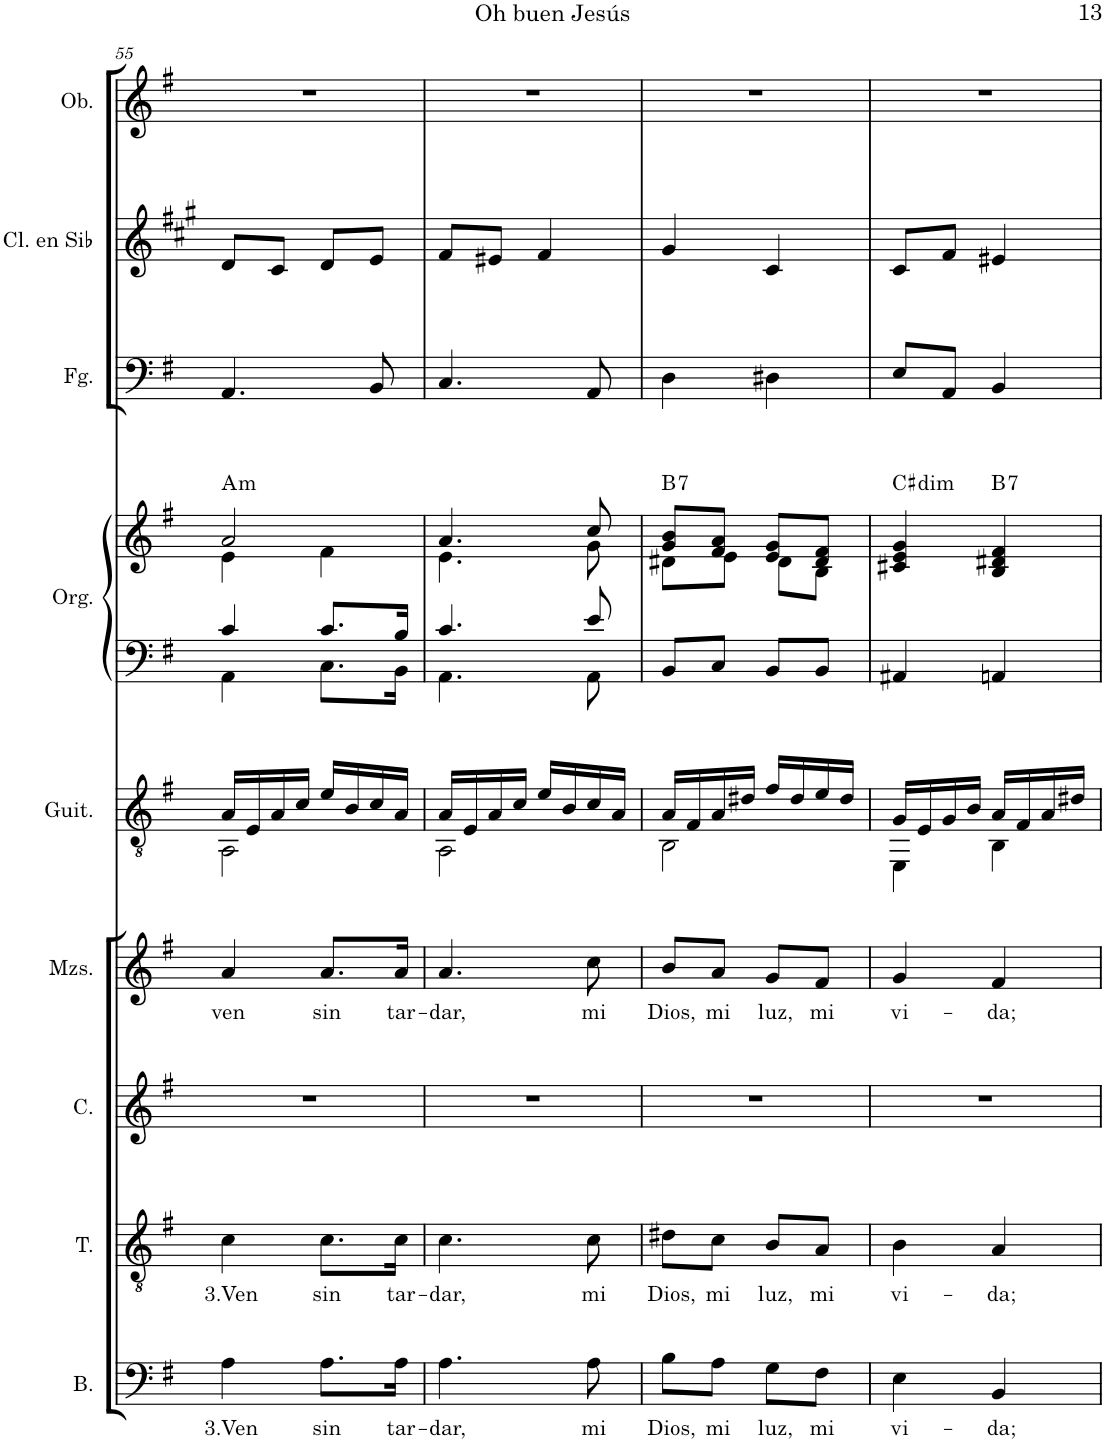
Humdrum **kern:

**kern	**text	**kern	**text	**kern	**kern	**text	**kern	**harte	**kern	**kern	**harte	**kern	**kern	**kern
*part9	*part9	*part8	*part8	*part7	*part6	*part6	*part5	*part5	*part4	*part4	*part4	*part3	*part2	*part1
*staff10	*staff10	*staff9	*staff9	*staff8	*staff7	*staff7	*staff6	*	*staff5	*staff4	*	*staff3	*staff2	*staff1
*I"Bajo	*	*I"Tenor	*	*I"Contralto	*I"Mezzosoprano	*	*I"Guitarra acústica	*	*I"Órgano	*	*	*I"Fagot	*I"Clarinete en Sib	*I"Oboe
*I'B.	*	*I'T.	*	*I'C.	*I'Mzs.	*	*I'Guit.	*	*	*	*	*I'Fg.	*I'Cl. en Sib	*I'Ob.
!!LO:PB:g=z
*clefF4	*	*clefGv2	*	*clefG2	*clefG2	*	*clefGv2	*	*clefF4	*clefG2	*	*clefF4	*clefG2	*clefG2
*	*	*	*	*	*	*	*	*	*	*	*	*	*Trd1c2	*
*k[f#]	*	*k[f#]	*	*k[f#]	*k[f#]	*	*k[f#]	*	*k[f#]	*k[f#]	*	*k[f#]	*k[f#c#g#]	*k[f#]
*M2/4	*	*M2/4	*	*M2/4	*M2/4	*	*M2/4	*	*M2/4	*M2/4	*	*M2/4	*M2/4	*M2/4
=55	=55	=55	=55	=55	=55	=55	=55	=55	=55	=55	=55	=55	=55	=55
!	!LO:LY:b	!	!LO:LY:b	!	!	!LO:LY:b	!	!LO:H:kt=m	!	!	!LO:H:kt=m	!	!	!
*	*	*	*	*	*	*	*^	*	*^	*^	*	*	*	*
4A\	3.Ven	4c\	3.Ven	2r	4a/	ven	16A/LL	2AA\	A:min	4c/	4AA\	2a/	4e\	A:min	4.AA/	8d/L	2r
.	.	.	.	.	.	.	16E/	.	.	.	.	.	.	.	.	.	.
.	.	.	.	.	.	.	16A/	.	.	.	.	.	.	.	.	8c#/J	.
.	.	.	.	.	.	.	16c/JJ	.	.	.	.	.	.	.	.	.	.
!	!LO:LY:b	!	!LO:LY:b	!	!	!LO:LY:b	!	!	!	!	!	!	!	!	!	!	!
8.A\L	sin	8.c\L	sin	.	8.a/L	sin	16e/LL	.	.	8.c/L	8.C\L	.	4f#\	.	.	8d/L	.
.	.	.	.	.	.	.	16B/	.	.	.	.	.	.	.	.	.	.
.	.	.	.	.	.	.	16c/	.	.	.	.	.	.	.	8BB/	8e/J	.
!	!LO:LY:b	!	!LO:LY:b	!	!	!LO:LY:b	!	!	!	!	!	!	!	!	!	!	!
16A\Jk	tar-	16c\Jk	tar-	.	16a/Jk	tar-	16A/JJ	.	.	16B/Jk	16BB\Jk	.	.	.	.	.	.
=56	=56	=56	=56	=56	=56	=56	=56	=56	=56	=56	=56	=56	=56	=56	=56	=56	=56
!	!LO:LY:b	!	!LO:LY:b	!	!	!LO:LY:b	!	!	!	!	!	!	!	!	!	!	!
4.A\	-dar,	4.c\	-dar,	2r	4.a/	-dar,	16A/LL	2AA\	.	4.c/	4.AA\	4.a/	4.e\	.	4.C/	8f#/L	2r
.	.	.	.	.	.	.	16E/	.	.	.	.	.	.	.	.	.	.
.	.	.	.	.	.	.	16A/	.	.	.	.	.	.	.	.	8e#X/J	.
.	.	.	.	.	.	.	16c/JJ	.	.	.	.	.	.	.	.	.	.
.	.	.	.	.	.	.	16e/LL	.	.	.	.	.	.	.	.	4f#/	.
.	.	.	.	.	.	.	16B/	.	.	.	.	.	.	.	.	.	.
!	!LO:LY:b	!	!LO:LY:b	!	!	!LO:LY:b	!	!	!	!	!	!	!	!	!	!	!
8A\	mi	8c\	mi	.	8cc\	mi	16c/	.	.	8e/	8AA\	8cc/	8g\	.	8AA/	.	.
.	.	.	.	.	.	.	16A/JJ	.	.	.	.	.	.	.	.	.	.
*	*	*	*	*	*	*	*	*	*	*v	*v	*	*	*	*	*	*
=57	=57	=57	=57	=57	=57	=57	=57	=57	=57	=57	=57	=57	=57	=57	=57	=57
!	!LO:LY:b	!	!LO:LY:b	!	!	!LO:LY:b	!	!	!LO:H:kt=7	!	!	!	!LO:H:kt=7	!	!	!
8B\L	Dios,	8d#X\L	Dios,	2r	8b/L	Dios,	16A/LL	2BB\	B:7	8BB/L	8g/ 8b/L	8d#X\L	B:7	4D\	4g#/	2r
.	.	.	.	.	.	.	16F#/	.	.	.	.	.	.	.	.	.
!	!LO:LY:b	!	!LO:LY:b	!	!	!LO:LY:b	!	!	!	!	!	!	!	!	!	!
8A\J	mi	8c\J	mi	.	8a/J	mi	16A/	.	.	8C/J	8f#/ 8a/J	8e\J	.	.	.	.
.	.	.	.	.	.	.	16d#X/JJ	.	.	.	.	.	.	.	.	.
!	!LO:LY:b	!	!LO:LY:b	!	!	!LO:LY:b	!	!	!	!	!	!	!	!	!	!
8G\L	luz,	8B/L	luz,	.	8g/L	luz,	16f#/LL	.	.	8BB/L	8e/ 8g/L	8d#\L	.	4D#X\	4c#/	.
.	.	.	.	.	.	.	16d#/	.	.	.	.	.	.	.	.	.
!	!LO:LY:b	!	!LO:LY:b	!	!	!LO:LY:b	!	!	!	!	!	!	!	!	!	!
8F#\J	mi	8A/J	mi	.	8f#/J	mi	16e/	.	.	8BB/J	8d#/ 8f#/J	8B\J	.	.	.	.
.	.	.	.	.	.	.	16d#/JJ	.	.	.	.	.	.	.	.	.
*	*	*	*	*	*	*	*	*	*	*	*v	*v	*	*	*	*
=58	=58	=58	=58	=58	=58	=58	=58	=58	=58	=58	=58	=58	=58	=58	=58
!	!LO:LY:b	!	!LO:LY:b	!	!	!LO:LY:b	!	!	!LO:H:kt=dim	!	!	!LO:H:kt=dim	!	!	!
4E\	vi-	4B\	vi-	2r	4g/	vi-	16G/LL	4EE\	C#:dim	4AA#X/	4c#X/ 4e/ 4g/	C#:dim	8E/L	8c#/L	2r
.	.	.	.	.	.	.	16E/	.	.	.	.	.	.	.	.
.	.	.	.	.	.	.	16G/	.	.	.	.	.	8AA/J	8f#/J	.
.	.	.	.	.	.	.	16B/JJ	.	.	.	.	.	.	.	.
!	!LO:LY:b	!	!LO:LY:b	!	!	!LO:LY:b	!	!	!LO:H:kt=7	!	!	!LO:H:kt=7	!	!	!
4BB/	-da;	4A/	-da;	.	4f#/	-da;	16A/LL	4BB\	B:7	4AAn/	4B/ 4d#X/ 4f#/	B:7	4BB/	4e#X/	.
.	.	.	.	.	.	.	16F#/	.	.	.	.	.	.	.	.
.	.	.	.	.	.	.	16A/	.	.	.	.	.	.	.	.
.	.	.	.	.	.	.	16d#X/JJ	.	.	.	.	.	.	.	.
*	*	*	*	*	*	*	*v	*v	*	*	*	*	*	*	*
=	=	=	=	=	=	=	=	=	=	=	=	=	=	=
*-	*-	*-	*-	*-	*-	*-	*-	*-	*-	*-	*-	*-	*-	*-
